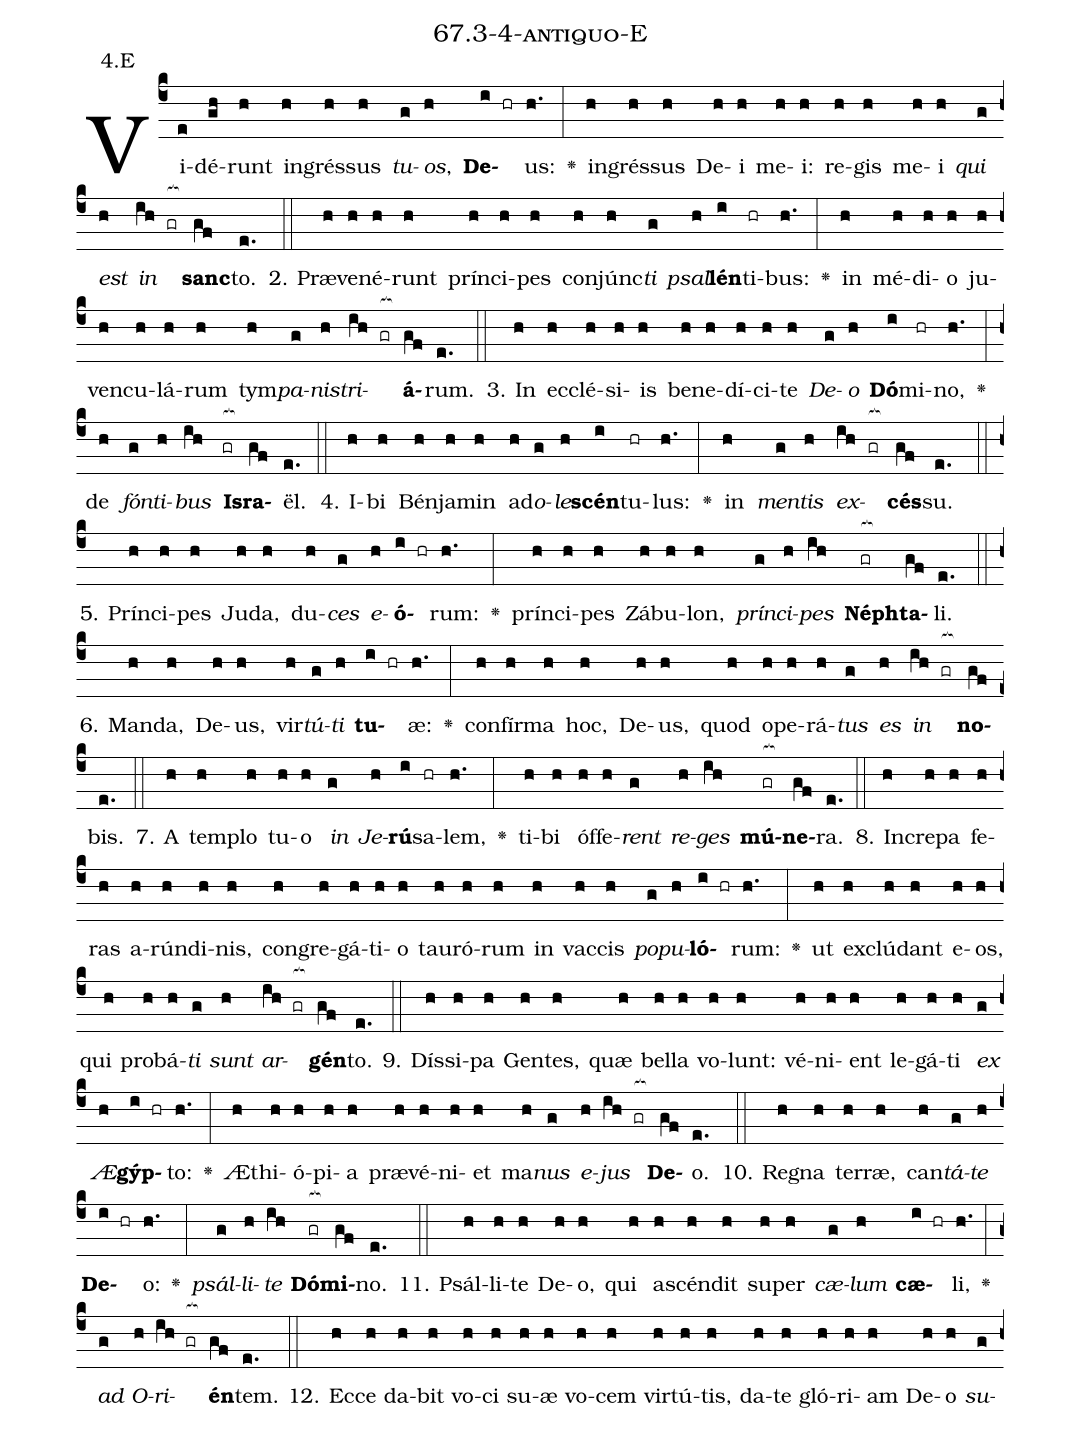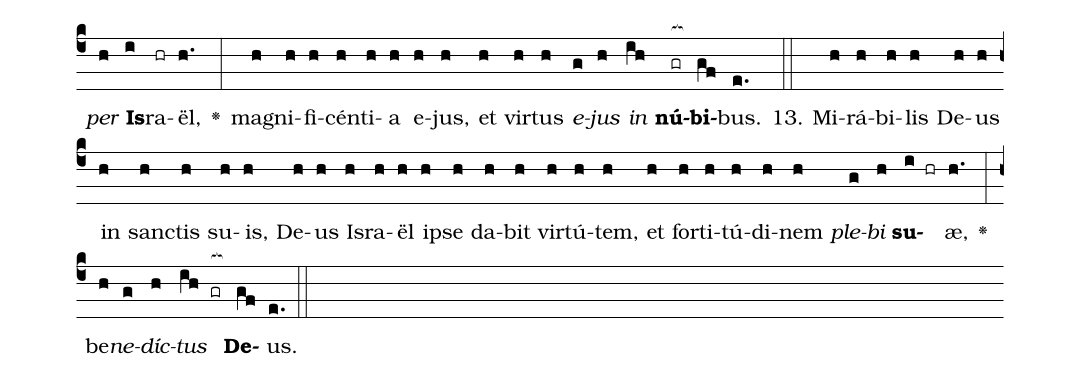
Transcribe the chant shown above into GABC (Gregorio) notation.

name: 67.3-4-antiquo-E;
annotation: 4.E;
%%
(c4)Vi(e)dé(gh)runt(h) in(h)grés(h)sus(h) <i>tu</i>(g)<i>os</i>,(h) <b>De</b>(i hr)us:(h.) <v>\greheightstar</v>(:) in(h)grés(h)sus(h) De(h)i(h) me(h)i:(h) re(h)gis(h) me(h)i(h) <i>qui</i>(g) <i>est</i>(h) <i>in</i>(ih gr[ocb:1{]) <b>sanc</b>(gf[ocb:0}])to.(e.) (::)
2. Præ(h)ve(h)né(h)runt(h) prín(h)ci(h)pes(h) con(h)júnc(h)<i>ti</i>(g) <i>psal</i>(h)<b>lén</b>(i)ti(hr)bus:(h.) <v>\greheightstar</v>(:) in(h) mé(h)di(h)o(h) ju(h)ven(h)cu(h)lá(h)rum(h) tym(h)<i>pa</i>(g)<i>nis</i>(h)<i>tri</i>(ih gr[ocb:1{])<b>á</b>(gf[ocb:0}])rum.(e.) (::)
3. In(h) ec(h)clé(h)si(h)is(h) be(h)ne(h)dí(h)ci(h)te(h) <i>De</i>(g)<i>o</i>(h) <b>Dó</b>(i)mi(hr)no,(h.) <v>\greheightstar</v>(:) de(h) <i>fón</i>(g)<i>ti</i>(h)<i>bus</i>(ih) <b>Is</b>(gr[ocb:1{])<b>ra</b>(gf[ocb:0}])ël.(e.) (::)
4. I(h)bi(h) Bén(h)ja(h)min(h) ad(h)<i>o</i>(g)<i>le</i>(h)<b>scén</b>(i)tu(hr)lus:(h.) <v>\greheightstar</v>(:) in(h) <i>men</i>(g)<i>tis</i>(h) <i>ex</i>(ih gr[ocb:1{])<b>cés</b>(gf[ocb:0}])su.(e.) (::)
5. Prín(h)ci(h)pes(h) Ju(h)da,(h) du(h)<i>ces</i>(g) <i>e</i>(h)<b>ó</b>(i hr)rum:(h.) <v>\greheightstar</v>(:) prín(h)ci(h)pes(h) Zá(h)bu(h)lon,(h) <i>prín</i>(g)<i>ci</i>(h)<i>pes</i>(ih) <b>Néph</b>(gr[ocb:1{])<b>ta</b>(gf[ocb:0}])li.(e.) (::)
6. Man(h)da,(h) De(h)us,(h) vir(h)<i>tú</i>(g)<i>ti</i>(h) <b>tu</b>(i hr)æ:(h.) <v>\greheightstar</v>(:) con(h)fír(h)ma(h) hoc,(h) De(h)us,(h) quod(h) o(h)pe(h)rá(h)<i>tus</i>(g) <i>es</i>(h) <i>in</i>(ih gr[ocb:1{]) <b>no</b>(gf[ocb:0}])bis.(e.) (::)
7. A(h) tem(h)plo(h) tu(h)o(h) <i>in</i>(g) <i>Je</i>(h)<b>rú</b>(i)sa(hr)lem,(h.) <v>\greheightstar</v>(:) ti(h)bi(h) óf(h)fe(h)<i>rent</i>(g) <i>re</i>(h)<i>ges</i>(ih) <b>mú</b>(gr[ocb:1{])<b>ne</b>(gf[ocb:0}])ra.(e.) (::)
8. In(h)cre(h)pa(h) fe(h)ras(h) a(h)rún(h)di(h)nis,(h) con(h)gre(h)gá(h)ti(h)o(h) tau(h)ró(h)rum(h) in(h) vac(h)cis(h) <i>po</i>(g)<i>pu</i>(h)<b>ló</b>(i hr)rum:(h.) <v>\greheightstar</v>(:) ut(h) ex(h)clú(h)dant(h) e(h)os,(h) qui(h) pro(h)bá(h)<i>ti</i>(g) <i>sunt</i>(h) <i>ar</i>(ih gr[ocb:1{])<b>gén</b>(gf[ocb:0}])to.(e.) (::)
9. Dís(h)si(h)pa(h) Gen(h)tes,(h) quæ(h) bel(h)la(h) vo(h)lunt:(h) vé(h)ni(h)ent(h) le(h)gá(h)ti(h) <i>ex</i>(g) <i>Æ</i>(h)<b>gýp</b>(i hr)to:(h.) <v>\greheightstar</v>(:) Æ(h)thi(h)ó(h)pi(h)a(h) præ(h)vé(h)ni(h)et(h) ma(h)<i>nus</i>(g) <i>e</i>(h)<i>jus</i>(ih gr[ocb:1{]) <b>De</b>(gf[ocb:0}])o.(e.) (::)
10. Re(h)gna(h) ter(h)ræ,(h) can(h)<i>tá</i>(g)<i>te</i>(h) <b>De</b>(i hr)o:(h.) <v>\greheightstar</v>(:) <i>psál</i>(g)<i>li</i>(h)<i>te</i>(ih) <b>Dó</b>(gr[ocb:1{])<b>mi</b>(gf[ocb:0}])no.(e.) (::)
11. Psál(h)li(h)te(h) De(h)o,(h) qui(h) a(h)scén(h)dit(h) su(h)per(h) <i>cæ</i>(g)<i>lum</i>(h) <b>cæ</b>(i hr)li,(h.) <v>\greheightstar</v>(:) <i>ad</i>(g) <i>O</i>(h)<i>ri</i>(ih gr[ocb:1{])<b>én</b>(gf[ocb:0}])tem.(e.) (::)
12. Ec(h)ce(h) da(h)bit(h) vo(h)ci(h) su(h)æ(h) vo(h)cem(h) vir(h)tú(h)tis,(h) da(h)te(h) gló(h)ri(h)am(h) De(h)o(h) <i>su</i>(g)<i>per</i>(h) <b>Is</b>(i)ra(hr)ël,(h.) <v>\greheightstar</v>(:) ma(h)gni(h)fi(h)cén(h)ti(h)a(h) e(h)jus,(h) et(h) vir(h)tus(h) <i>e</i>(g)<i>jus</i>(h) <i>in</i>(ih) <b>nú</b>(gr[ocb:1{])<b>bi</b>(gf[ocb:0}])bus.(e.) (::)
13. Mi(h)rá(h)bi(h)lis(h) De(h)us(h) in(h) sanc(h)tis(h) su(h)is,(h) De(h)us(h) Is(h)ra(h)ël(h) ip(h)se(h) da(h)bit(h) vir(h)tú(h)tem,(h) et(h) for(h)ti(h)tú(h)di(h)nem(h) <i>ple</i>(g)<i>bi</i>(h) <b>su</b>(i hr)æ,(h.) <v>\greheightstar</v>(:) be(h)<i>ne</i>(g)<i>díc</i>(h)<i>tus</i>(ih gr[ocb:1{]) <b>De</b>(gf[ocb:0}])us.(e.) (::)
